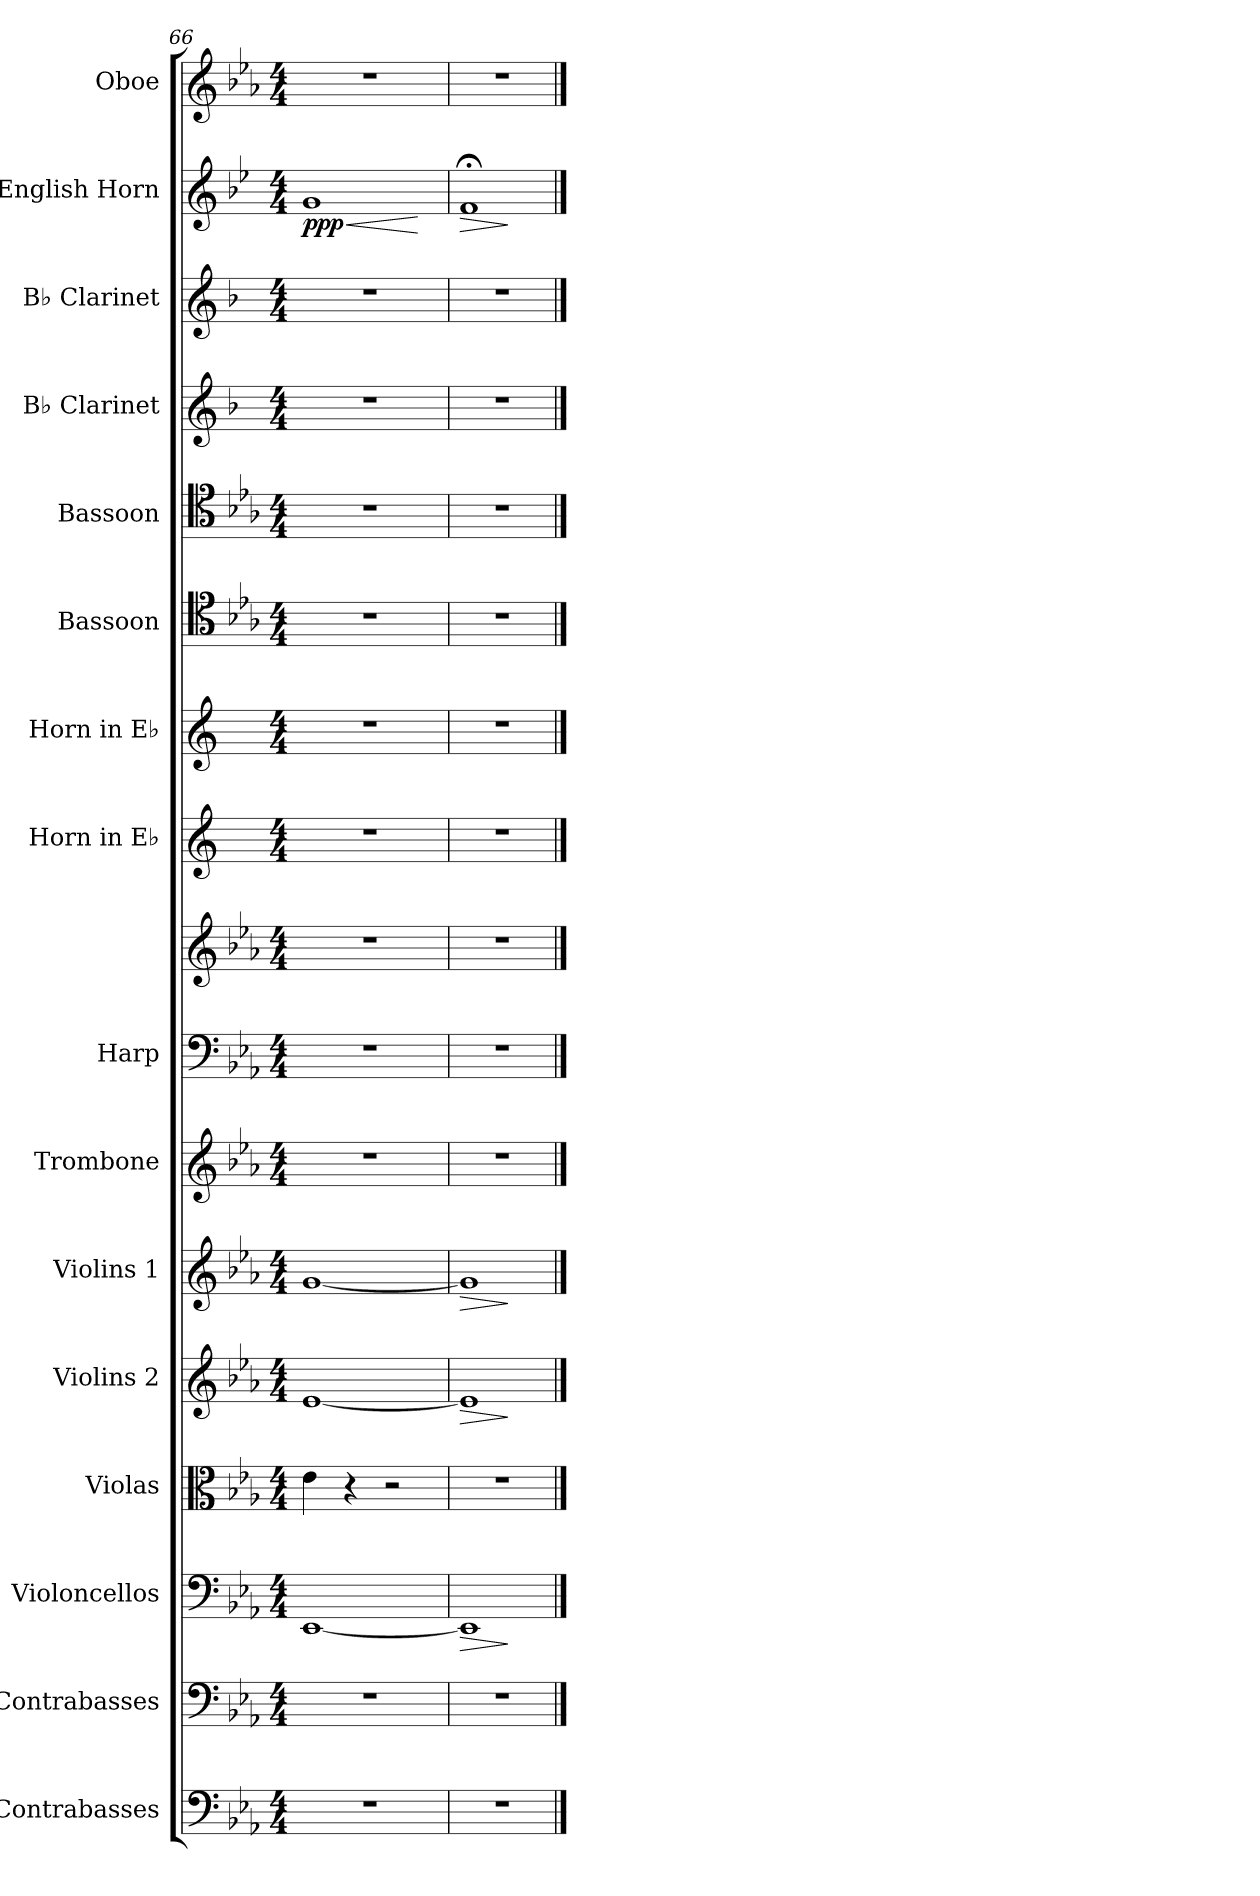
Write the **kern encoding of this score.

**kern	**kern	**kern	**dynam	**kern	**kern	**dynam	**kern	**dynam	**kern	**kern	**kern	**kern	**kern	**kern	**kern	**kern	**kern	**kern	**dynam	**kern
*part16	*part15	*part14	*part14	*part13	*part12	*part12	*part11	*part11	*part10	*part9	*part9	*part8	*part7	*part6	*part5	*part4	*part3	*part2	*part2	*part1
*staff17	*staff16	*staff15	*staff15	*staff14	*staff13	*staff13	*staff12	*staff12	*staff11	*staff10	*staff9	*staff8	*staff7	*staff6	*staff5	*staff4	*staff3	*staff2	*staff2	*staff1
*I"Contrabasses	*I"Contrabasses	*I"Violoncellos	*	*I"Violas	*I"Violins 2	*	*I"Violins 1	*	*I"Trombone	*I"Harp	*	*I"Horn in E♭	*I"Horn in E♭	*I"Bassoon	*I"Bassoon	*I"B♭ Clarinet	*I"B♭ Clarinet	*I"English Horn	*	*I"Oboe
*I'Cbs.	*I'Cbs.	*I'Vcs.	*	*I'Vlas.	*I'Vlns. 2	*	*I'Vlns. 1	*	*I'Tbn.	*I'Hrp.	*	*	*	*I'Bsn.	*I'Bsn.	*I'B♭ Cl.	*I'B♭ Cl.	*I'E. Hn.	*	*I'Ob.
*clefF4	*clefF4	*clefF4	*	*clefC3	*clefG2	*	*clefG2	*	*clefG2	*clefF4	*clefG2	*clefG2	*clefG2	*clefC4	*clefC4	*clefG2	*clefG2	*clefG2	*	*clefG2
*ITrd7c12	*ITrd7c12	*	*	*	*	*	*	*	*	*	*	*ITrd5c9	*ITrd5c9	*	*	*ITrd1c2	*ITrd1c2	*ITrd4c7	*	*
*k[b-e-a-]	*k[b-e-a-]	*k[b-e-a-]	*	*k[b-e-a-]	*k[b-e-a-]	*	*k[b-e-a-]	*	*k[b-e-a-]	*k[b-e-a-]	*k[b-e-a-]	*k[b-e-a-]	*k[b-e-a-]	*k[b-e-a-]	*k[b-e-a-]	*k[b-e-a-]	*k[b-e-a-]	*k[b-e-a-]	*	*k[b-e-a-]
*M4/4	*M4/4	*M4/4	*	*M4/4	*M4/4	*	*M4/4	*	*M4/4	*M4/4	*M4/4	*M4/4	*M4/4	*M4/4	*M4/4	*M4/4	*M4/4	*M4/4	*	*M4/4
=66	=66	=66	=66	=66	=66	=66	=66	=66	=66	=66	=66	=66	=66	=66	=66	=66	=66	=66	=66	=66
!	!	!	!	!	!	!	!	!	!	!	!	!	!	!	!	!	!	!	!LO:HP:b	!
!	!	!	!	!	!	!	!	!	!	!	!	!	!	!	!	!	!	!	!LO:DY:n=1:b	!
1r	1r	[1EE-	.	4e-\	[1e-	.	[1g	.	1r	1r	1r	1r	1r	1r	1r	1r	1r	1c	< ppp	1r
.	.	.	.	4r	.	.	.	.	.	.	.	.	.	.	.	.	.	.	.	.
.	.	.	.	2r	.	.	.	.	.	.	.	.	.	.	.	.	.	.	.	.
.	.	.	.	.	.	.	.	.	.	.	.	.	.	.	.	.	.	.	[	.
=67	=67	=67	=67	=67	=67	=67	=67	=67	=67	=67	=67	=67	=67	=67	=67	=67	=67	=67	=67	=67
!	!	!	!LO:HP:b	!	!	!LO:HP:b	!	!LO:HP:b	!	!	!	!	!	!	!	!	!	!	!LO:HP:b	!
1r	1r	1EE-]	>	1r	1e-]	>	1g]	>	1r	1r	1r	1r	1r	1r	1r	1r	1r	1B-;<	>	1r
.	.	.	]	.	.	]	.	]	.	.	.	.	.	.	.	.	.	.	]	.
==	==	==	==	==	==	==	==	==	==	==	==	==	==	==	==	==	==	==	==	==
*-	*-	*-	*-	*-	*-	*-	*-	*-	*-	*-	*-	*-	*-	*-	*-	*-	*-	*-	*-	*-
